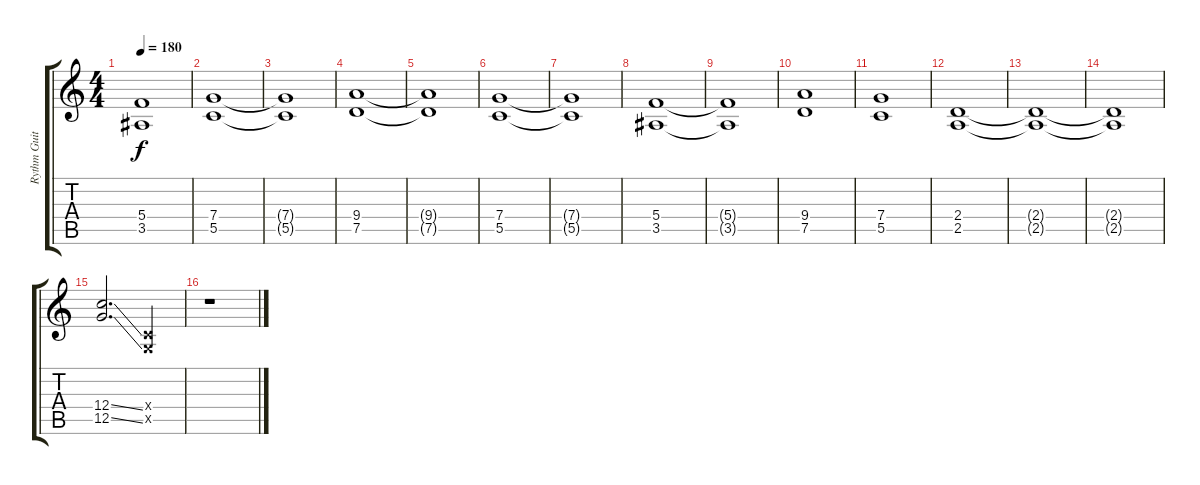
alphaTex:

\track ("Rythm Guitar" "Rythm Guit") {instrument distortionguitar}
\staff {score tabs}
\tuning (D4 A3 F3 C3 G2 D2) {hide}
\ts (4 4)
\tempo 180
\clef g2
\ks c
(5.4{t} 3.5{t}).1{dy f} |
(7.4 5.5).1 |
(7.4{t} 5.5{t}).1 |
(9.4 7.5).1 |
(9.4{t} 7.5{t}).1 |
(7.4 5.5).1 |
(7.4{t} 5.5{t}).1 |
(5.4 3.5).1 |
(5.4{t} 3.5{t}).1 |
(9.4 7.5).1 |
(7.4 5.5).1 |
(2.4 2.5).1 |
(2.4{t} 2.5{t}).1 |
(2.4{t} 2.5{t}).1 |
(12.4{ss} 12.5{ss}).2{d} (0.4{x} 0.5{x}).4 |
r.1
